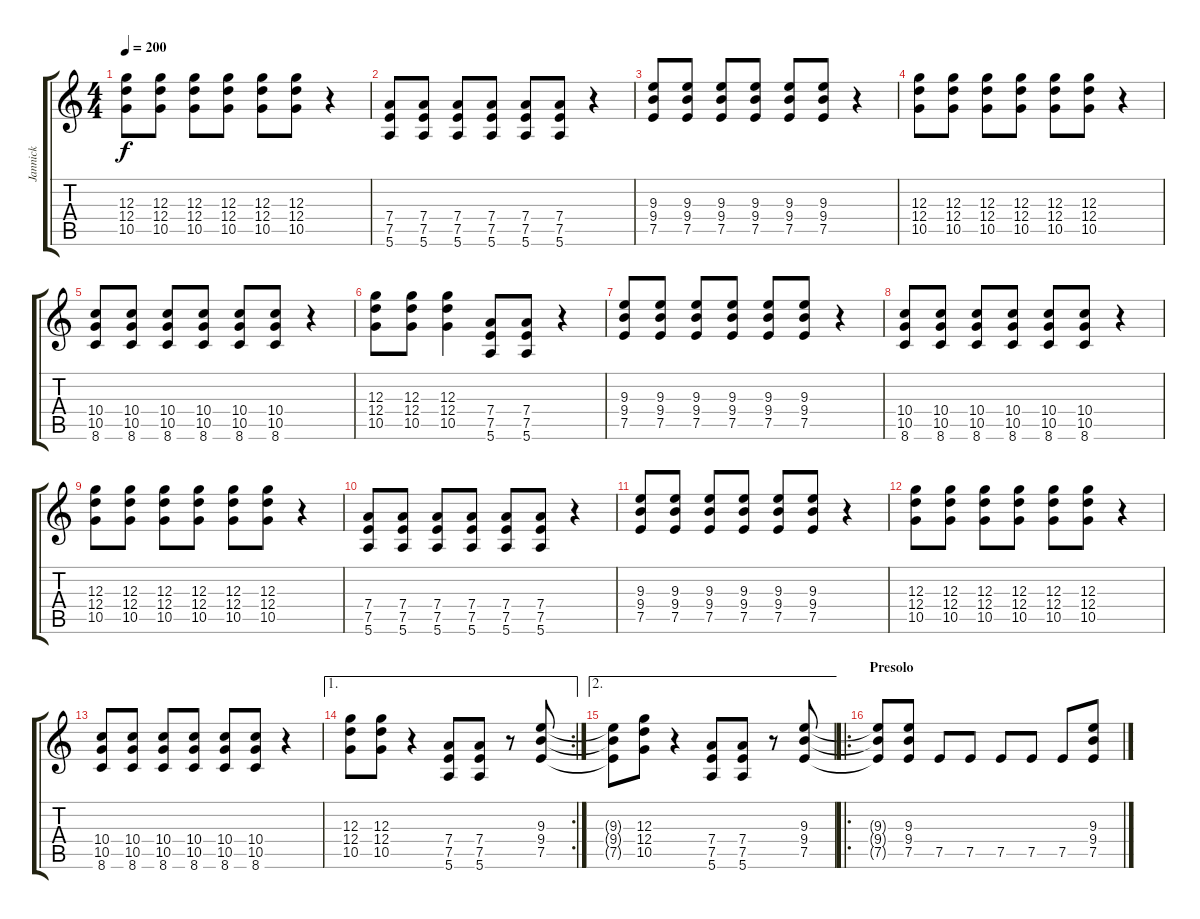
\track ("Jannick" "Jannick") {instrument distortionguitar}
\staff {score tabs}
\tuning (E4 B3 G3 D3 A2 E2) {hide}
\ts (4 4)
\tempo 200
\clef g2
\ks c
(12.3 12.4 10.5).8{dy f} (12.3 12.4 10.5).8 (12.3 12.4 10.5).8 (12.3 12.4 10.5).8 (12.3 12.4 10.5).8 (12.3 12.4 10.5).8 r.4 |
(7.4 7.5 5.6).8 (7.4 7.5 5.6).8 (7.4 7.5 5.6).8 (7.4 7.5 5.6).8 (7.4 7.5 5.6).8 (7.4 7.5 5.6).8 r.4 |
(9.3 9.4 7.5).8 (9.3 9.4 7.5).8 (9.3 9.4 7.5).8 (9.3 9.4 7.5).8 (9.3 9.4 7.5).8 (9.3 9.4 7.5).8 r.4 |
(12.3 12.4 10.5).8 (12.3 12.4 10.5).8 (12.3 12.4 10.5).8 (12.3 12.4 10.5).8 (12.3 12.4 10.5).8 (12.3 12.4 10.5).8 r.4 |
(10.4 10.5 8.6).8 (10.4 10.5 8.6).8 (10.4 10.5 8.6).8 (10.4 10.5 8.6).8 (10.4 10.5 8.6).8 (10.4 10.5 8.6).8 r.4 |
(12.3 12.4 10.5).8 (12.3 12.4 10.5).8 (12.3 12.4 10.5).4 (7.4 7.5 5.6).8 (7.4 7.5 5.6).8 r.4 |
(9.3 9.4 7.5).8 (9.3 9.4 7.5).8 (9.3 9.4 7.5).8 (9.3 9.4 7.5).8 (9.3 9.4 7.5).8 (9.3 9.4 7.5).8 r.4 |
(10.4 10.5 8.6).8 (10.4 10.5 8.6).8 (10.4 10.5 8.6).8 (10.4 10.5 8.6).8 (10.4 10.5 8.6).8 (10.4 10.5 8.6).8 r.4 |
(12.3 12.4 10.5).8 (12.3 12.4 10.5).8 (12.3 12.4 10.5).8 (12.3 12.4 10.5).8 (12.3 12.4 10.5).8 (12.3 12.4 10.5).8 r.4 |
(7.4 7.5 5.6).8 (7.4 7.5 5.6).8 (7.4 7.5 5.6).8 (7.4 7.5 5.6).8 (7.4 7.5 5.6).8 (7.4 7.5 5.6).8 r.4 |
(9.3 9.4 7.5).8 (9.3 9.4 7.5).8 (9.3 9.4 7.5).8 (9.3 9.4 7.5).8 (9.3 9.4 7.5).8 (9.3 9.4 7.5).8 r.4 |
(12.3 12.4 10.5).8 (12.3 12.4 10.5).8 (12.3 12.4 10.5).8 (12.3 12.4 10.5).8 (12.3 12.4 10.5).8 (12.3 12.4 10.5).8 r.4 |
(10.4 10.5 8.6).8 (10.4 10.5 8.6).8 (10.4 10.5 8.6).8 (10.4 10.5 8.6).8 (10.4 10.5 8.6).8 (10.4 10.5 8.6).8 r.4 |
\ae 1
\rc 2
(12.3 12.4 10.5).8 (12.3 12.4 10.5).8 r.4 (7.4 7.5 5.6).8 (7.4 7.5 5.6).8 r.8 (9.3 9.4 7.5).8 |
\ae 2
(9.3{t} 9.4{t} 7.5{t}).8 (12.3 12.4 10.5).8 r.4 (7.4 7.5 5.6).8 (7.4 7.5 5.6).8 r.8 (9.3 9.4 7.5).8 |
\ro
\section ("" "Presolo")
(9.3{t} 9.4{t} 7.5{t}).8 (9.3 9.4 7.5).8 7.5.8 7.5.8 7.5.8 7.5.8 7.5.8 (9.3 9.4 7.5).8
